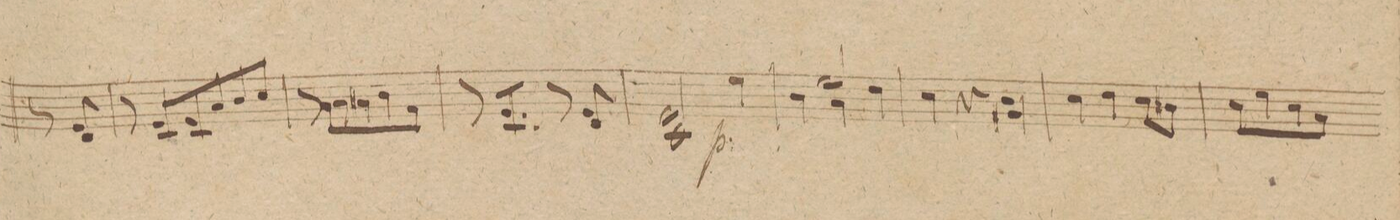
**kern	**dynam
*I"Violino IIdo	*
*clefG2	*
*k[f#c#]	*
*M3/4	*
8r	.
8e/ 8d/	.
=14	=14
8r	.
8e/L 8c#/	.
8e/ 8c#/	.
8a/	.
8b/	.
8cc#/J	.
=15	=15
8r	.
*8\right	*
8a\L	.
8a\	.
8a#X\	.
8b\	.
8f#\J	.
=16	=16
8r	.
*tremolo	*
8e/ 8c#/L	.
8e/ 8c#/	.
8e/ 8c#/J	.
*Xtremolo	*
8r	.
8e/ 8d/	.
=17	=17
2e/ 2c#/	.
4ee\	p
=18	=18
*^	*
4ryy	4b\	.
2ee/	4a\	.
.	4dd\	.
*v	*v	*
=19	=19
4cc#\	.
4r	.
4b\ 4g#X\	.
=20	=20
4cc#\	.
4dd\	.
8cc#\L	.
8b#X\J	.
=21	=21
8cc#\L	.
8ee\	.
8cc#\	.
8a\J	.
*-	*-
